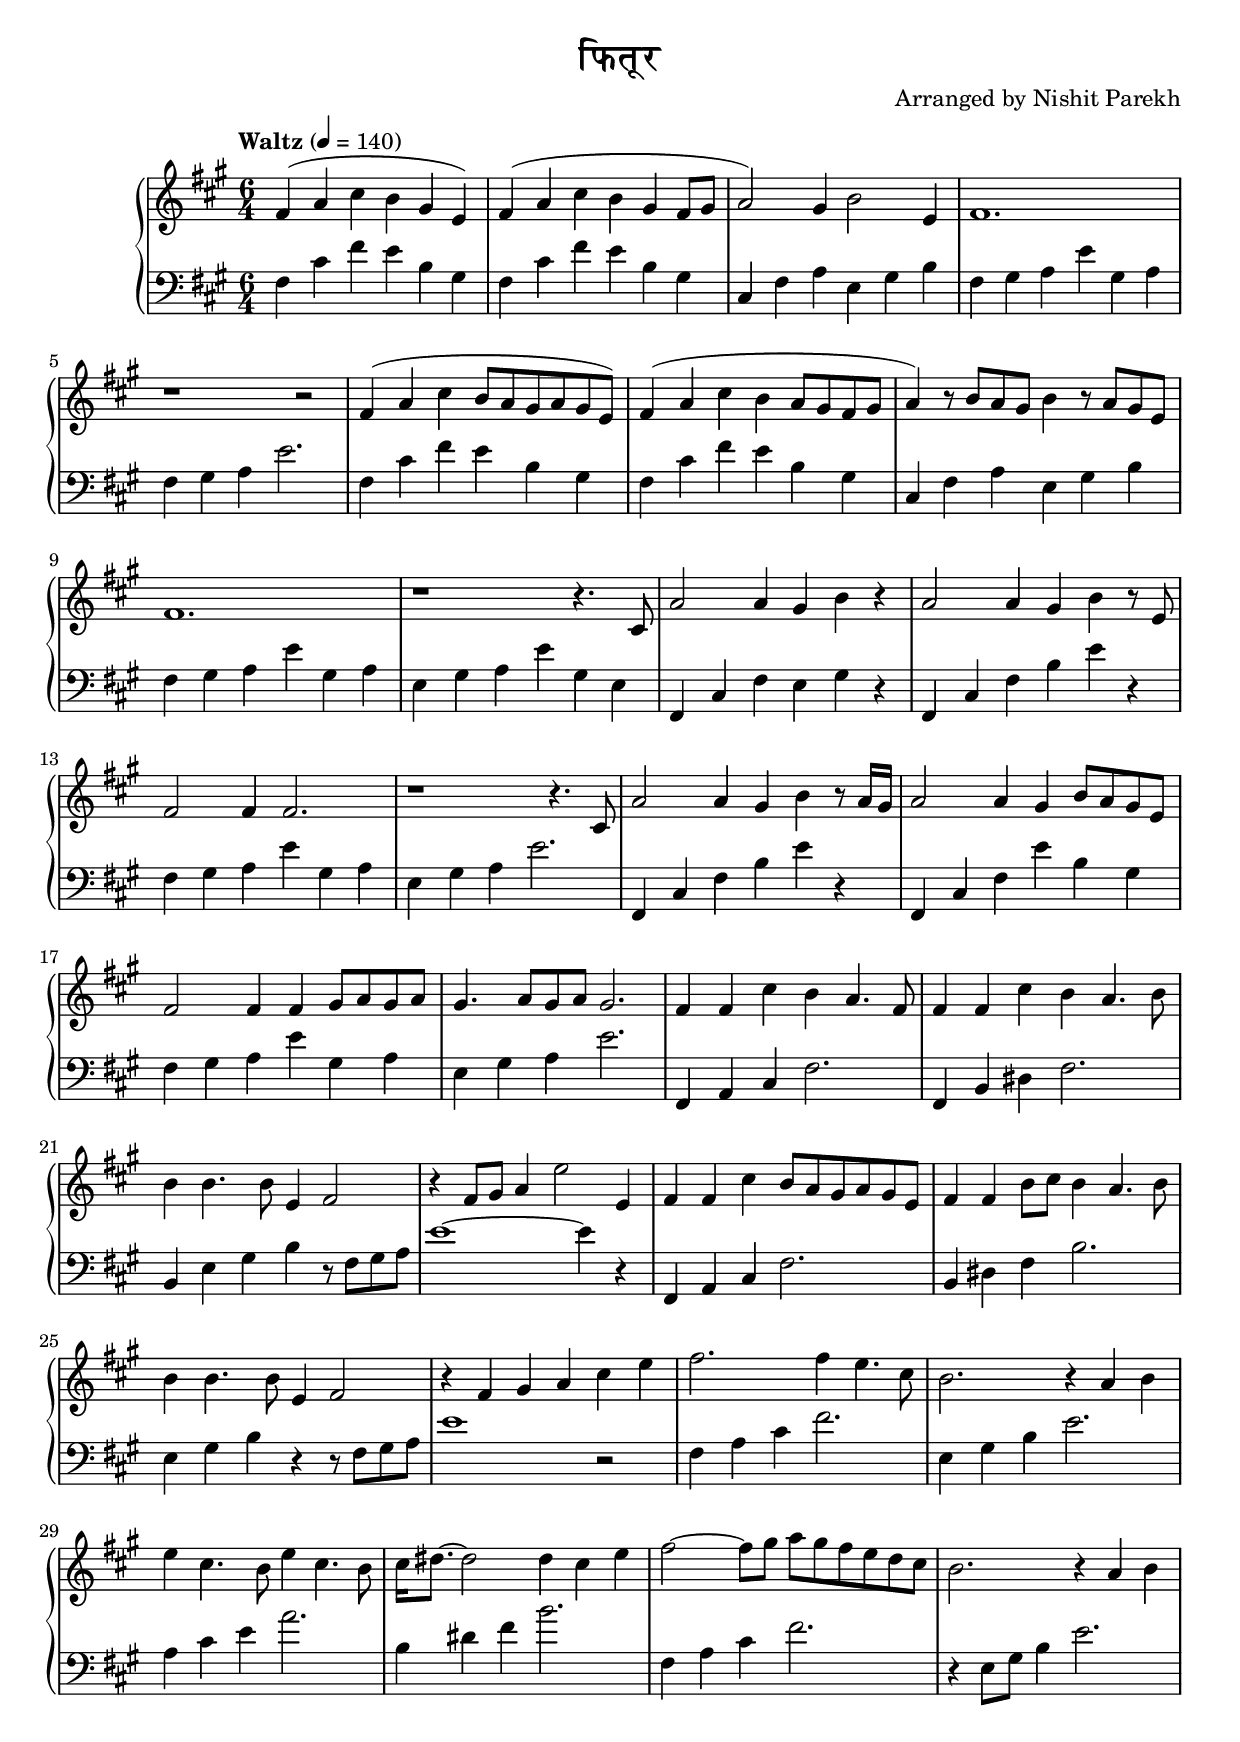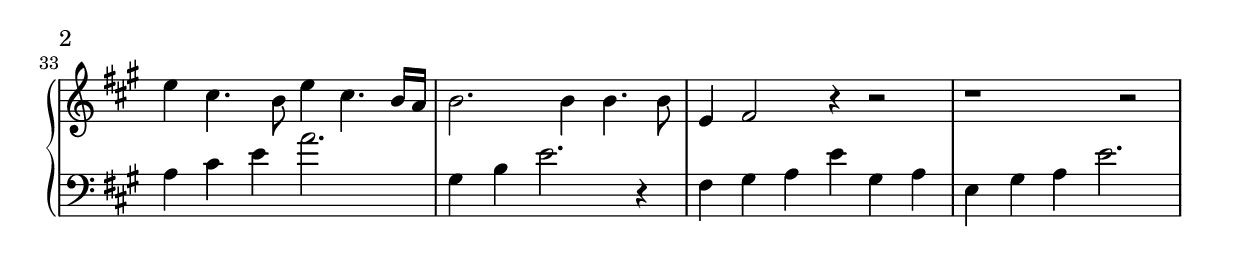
\version "2.19.82"

\header{
 title = "फितूर"
 composer = "Arranged by Nishit Parekh"
}


% ------------------------------------------------------------------------------
% NOTES
% ------------------------------------------------------------------------------

% ====================
% Intro
% ====================

rhIntro = {
  fis4( a4 cis4 b4 gis4 e4) |
  fis4( a4 cis4 b4 gis4 fis8 gis8 |
  a2) gis4 b2 e,4 |
  fis1. |
  r1 r2 |
  fis4( a4 cis4 b8 a8 gis8 a8 gis8 e8) |
  fis4( a4 cis4 b4 a8 gis8 fis8 gis8 |
  a4) r8 b8 a8 gis8 b4 r8 a8 gis8 e8 |
  fis1. |
  r1 r4.
}

lhIntro = {
  fis,4 cis'4 fis4 e4 b4 gis4 |
  fis4 cis'4 fis4 e4 b4 gis4 |
  cis,4 fis4 a4 e4 gis4 b4 |
  fis4 gis4 a4 e'4 gis,4 a4 |
  fis4 gis4 a4 e'2. |
  fis,4 cis'4 fis4 e4 b4 gis4 |
  fis4 cis'4 fis4 e4 b4 gis4 |
  cis,4 fis4 a4 e4 gis4 b4 |
  fis4 gis4 a4 e'4 gis,4 a4 |
  e4 gis4 a4 e'4 gis,4 e4 |
}



% ====================
% Verse 1
% ====================

rhVerseOne = {
  cis8 |
  a'2 a4 gis4 b4 r4 |
  a2 a4 gis4 b4 r8 e,8 |
  fis2 fis4 fis2. |
  r1 r4. cis8 |
  a'2 a4 gis4 b4 r8 a16 gis16|
  a2 a4 gis4 b8 a8 gis8 e8 |
  fis2 fis4 fis4 gis8 a8 gis8 a8 |
  gis4. a8 gis8 a8 gis2. |

  fis4 fis4 cis'4 b4 a4. fis8 |
  fis4 fis4 cis'4 b4 a4. b8 |
  b4 b4. b8 e,4 fis2 |
  r4 fis8 gis8 a4 e'2 e,4 |
  fis4 fis4 cis'4 b8 a8 gis8 a8 gis8 e8 |
  fis4 fis4 b8 cis8 b4 a4. b8 |
  b4 b4. b8 e,4 fis2 |
  r4 fis4 gis4 a4

}

lhVerseOne = {
  fis,4 cis'4 fis4 e4 gis4 r4 |
  fis,4 cis'4 fis4 b4 e4 r4 |
  fis,4 gis4 a4 e'4 gis,4 a4 |
  e4 gis4 a4 e'2. |
  fis,,4 cis'4 fis4 b4 e4 r4 |
  fis,,4 cis'4 fis4 e'4 b4 gis4 |
  fis4 gis4 a4 e'4 gis,4 a4 |
  e4 gis4 a4 e'2. |

  fis,,4 a4 cis4 fis2. |
  fis,4 b4 dis4 fis2. |
  b,4 e4 gis4 b4 r8 fis8 gis8 a8 |
  e'1~ e4 r4 |
  fis,,4 a4 cis4 fis2. |
  b,4 dis4 fis4 b2. |
  e,4 gis4 b4 r4 r8 fis8 gis8 a8 |
  e'1
}



% ====================
% Chorus 1
% ====================

rhChorusOne = {
  cis4 e4 |
  fis2. fis4 e4. cis8 |
  b2. r4 a4 b4 |
  e4 cis4. b8 e4 cis4. b8 |
  cis16 dis8.~ dis2 dis4 cis4 e4 |
  fis2~ fis8 gis8 a8 gis8 fis8 e8 d8 cis8 |
  b2. r4 a4 b4 |
  e4 cis4. b8 e4 cis4. b16 a16 |
  b2. b4 b4. b8 |
  e,4 fis2 r4 r2 |
  r1 r2 |

}

lhChorusOne = {
  r2 |
  fis,4 a4 cis4 fis2. |
  e,4 gis4 b4 e2. |
  a,4 cis4 e4 a2. |
  b,4 dis4 fis4 b2. |
  fis,4 a4 cis4 fis2. |
  r4 e,8 gis8 b4 e2. |
  a,4 cis4 e4 a2. |
  gis,4 b4 e2. r4 |
  fis,4 gis4 a4 e'4 gis,4 a4 |
  e4 gis4 a4 e'2. |
}



% ------------------------------------------------------------------------------
% BRING IT ALL TOGETHER
% ------------------------------------------------------------------------------

\score{
  \new PianoStaff <<
    \new Staff = "up" {
      <<
      \tempo "Waltz" 4 = 140
      \clef treble
      \key fis \minor
      \time 6/4

      \relative c' {
        \rhIntro
        \rhVerseOne
        \rhChorusOne
      }

      >>
    }

    \new Staff = "down" {
      \clef bass
      \key fis \minor
      \time 6/4

      \relative c' {
        \lhIntro
        \lhVerseOne
        \lhChorusOne
      }
    }
  >>
}